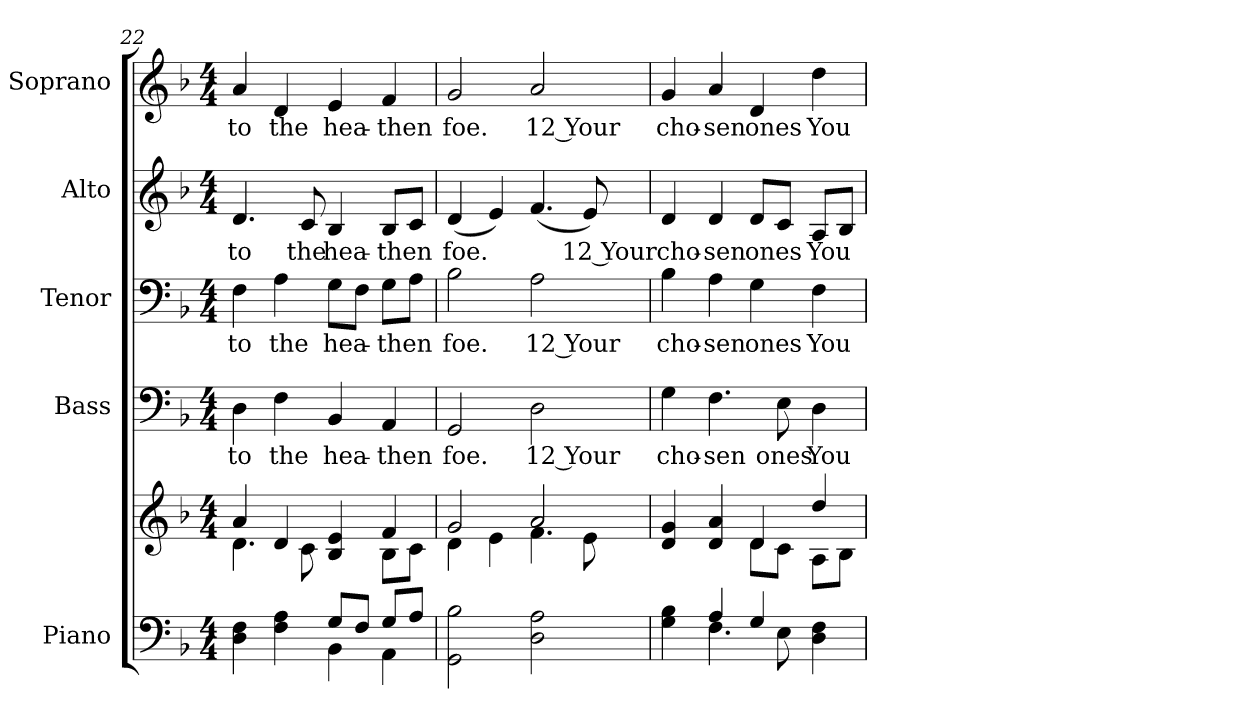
**kern	**kern	**kern	**text	**kern	**text	**kern	**text	**kern	**text
*part5	*part5	*part4	*part4	*part3	*part3	*part2	*part2	*part1	*part1
*staff6	*staff5	*staff4	*staff4	*staff3	*staff3	*staff2	*staff2	*staff1	*staff1
*I"Piano	*	*I"Bass	*	*I"Tenor	*	*I"Alto	*	*I"Soprano	*
*I'Pno.	*	*I'B.	*	*I'T.	*	*I'A.	*	*I'S.	*
*clefF4	*clefG2	*clefF4	*	*clefF4	*	*clefG2	*	*clefG2	*
*k[b-]	*k[b-]	*k[b-]	*	*k[b-]	*	*k[b-]	*	*k[b-]	*
*F:	*F:	*F:	*	*F:	*	*F:	*	*F:	*
*M4/4	*M4/4	*M4/4	*	*M4/4	*	*M4/4	*	*M4/4	*
=22	=22	=22	=22	=22	=22	=22	=22	=22	=22
*^	*^	*	*	*	*	*	*	*	*
!	!	!	!	!	!LO:LY:b:color=#000000	!	!	!	!	!	!
!	!	!	!	!	!	!	!LO:LY:b:color=#000000	!	!	!	!
!	!	!	!	!	!	!	!	!	!LO:LY:b:color=#000000	!	!
!	!	!	!	!	!	!	!	!	!	!	!LO:LY:b:color=#000000
4Di\ 4Fi	2ryy	4ai/	4.di\	4Di\	to	4Fi\	to	4.di/	to	4ai/	to
!	!	!	!	!	!LO:LY:b:color=#000000	!	!	!	!	!	!
!	!	!	!	!	!	!	!LO:LY:b:color=#000000	!	!	!	!
!	!	!	!	!	!	!	!	!	!	!	!LO:LY:b:color=#000000
4Fi\ 4Ai	.	4di/	.	4Fi\	the	4Ai\	the	.	.	4di/	the
!	!	!	!	!	!	!	!	!	!LO:LY:b:color=#000000	!	!
.	.	.	8ci\	.	.	.	.	8ci/	the	.	.
!	!	!	!	!	!LO:LY:b:color=#000000	!	!	!	!	!	!
!	!	!	!	!	!	!	!LO:LY:b:color=#000000	!	!	!	!
!	!	!	!	!	!	!	!	!	!LO:LY:b:color=#000000	!	!
!	!	!	!	!	!	!	!	!	!	!	!LO:LY:b:color=#000000
8Gi/L	4BB-i\	4B-i/ 4ei	4ryy	4BB-i/	hea-	8Gi\L	hea-	4B-i/	hea-	4ei/	hea-
8Fi/J	.	.	.	.	.	8Fi\J	.	.	.	.	.
!	!	!	!	!	!LO:LY:b:color=#000000	!	!	!	!	!	!
!	!	!	!	!	!	!	!LO:LY:b:color=#000000	!	!	!	!
!	!	!	!	!	!	!	!	!	!LO:LY:b:color=#000000	!	!
!	!	!	!	!	!	!	!	!	!	!	!LO:LY:b:color=#000000
8Gi/L	4AAi\	4fi/	8B-i\L	4AAi/	-then	8Gi\L	-then	8B-i/L	-then	4fi/	-then
8Ai/J	.	.	8ci\J	.	.	8Ai\J	.	8ci/J	.	.	.
*v	*v	*	*	*	*	*	*	*	*	*	*
!!LO:PB:g=z
=23	=23	=23	=23	=23	=23	=23	=23	=23	=23	=23
!	!	!	!	!LO:LY:b:color=#000000	!	!	!	!	!	!
!	!	!	!	!	!	!LO:LY:b:color=#000000	!	!	!	!
!	!	!	!	!	!	!	!	!LO:LY:b:color=#000000	!	!
!	!	!	!	!	!	!	!	!	!	!LO:LY:b:color=#000000
2GGi\ 2B-i	2gi/	4di\	2GGi/	foe.	2B-i\	foe.	(4di/	foe.	2gi/	foe.
.	.	4ei\	.	.	.	.	4ei/)	.	.	.
!	!	!	!	!LO:LY:b:color=#000000	!	!	!	!	!	!
!	!	!	!	!	!	!LO:LY:b:color=#000000	!	!	!	!
!	!	!	!	!	!	!	!	!	!	!LO:LY:b:color=#000000
2Di\ 2Ai	2ai/	4.fi\	2Di\	12 Your	2Ai\	12 Your	(4.fi/	.	2ai/	12 Your
!	!	!	!	!	!	!	!	!LO:LY:b:color=#000000	!	!
.	.	8ei\	.	.	.	.	8ei/)	12 Your	.	.
=24	=24	=24	=24	=24	=24	=24	=24	=24	=24	=24
*^	*	*	*	*	*	*	*	*	*	*
!	!	!	!	!	!LO:LY:b:color=#000000	!	!	!	!	!	!
!	!	!	!	!	!	!	!LO:LY:b:color=#000000	!	!	!	!
!	!	!	!	!	!	!	!	!	!LO:LY:b:color=#000000	!	!
!	!	!	!	!	!	!	!	!	!	!	!LO:LY:b:color=#000000
4Gi\ 4B-i	4ryy	4di/ 4gi	2ryy	4Gi\	cho-	4B-i\	cho-	4di/	cho-	4gi/	cho-
!	!	!	!	!	!LO:LY:b:color=#000000	!	!	!	!	!	!
!	!	!	!	!	!	!	!LO:LY:b:color=#000000	!	!	!	!
!	!	!	!	!	!	!	!	!	!LO:LY:b:color=#000000	!	!
!	!	!	!	!	!	!	!	!	!	!	!LO:LY:b:color=#000000
4Ai/	4.Fi\	4di/ 4ai	.	4.Fi\	-sen	4Ai\	-sen	4di/	-sen	4ai/	-sen
!	!	!	!	!	!	!	!LO:LY:b:color=#000000	!	!	!	!
!	!	!	!	!	!	!	!	!	!LO:LY:b:color=#000000	!	!
!	!	!	!	!	!	!	!	!	!	!	!LO:LY:b:color=#000000
4Gi/	.	4di/	8di\L	.	.	4Gi\	ones	8di/L	ones	4di/	ones
!	!	!	!	!	!LO:LY:b:color=#000000	!	!	!	!	!	!
.	8Ei\	.	8ci\J	8Ei\	ones	.	.	8ci/J	.	.	.
!	!	!	!	!	!LO:LY:b:color=#000000	!	!	!	!	!	!
!	!	!	!	!	!	!	!LO:LY:b:color=#000000	!	!	!	!
!	!	!	!	!	!	!	!	!	!LO:LY:b:color=#000000	!	!
!	!	!	!	!	!	!	!	!	!	!	!LO:LY:b:color=#000000
4Di\ 4Fi	4ryy	4ddi/	8Ai\L	4Di\	You	4Fi\	You	8Ai/L	You	4ddi\	You
.	.	.	8B-i\J	.	.	.	.	8B-i/J	.	.	.
*v	*v	*	*	*	*	*	*	*	*	*	*
*	*v	*v	*	*	*	*	*	*	*	*
=	=	=	=	=	=	=	=	=	=
*-	*-	*-	*-	*-	*-	*-	*-	*-	*-
